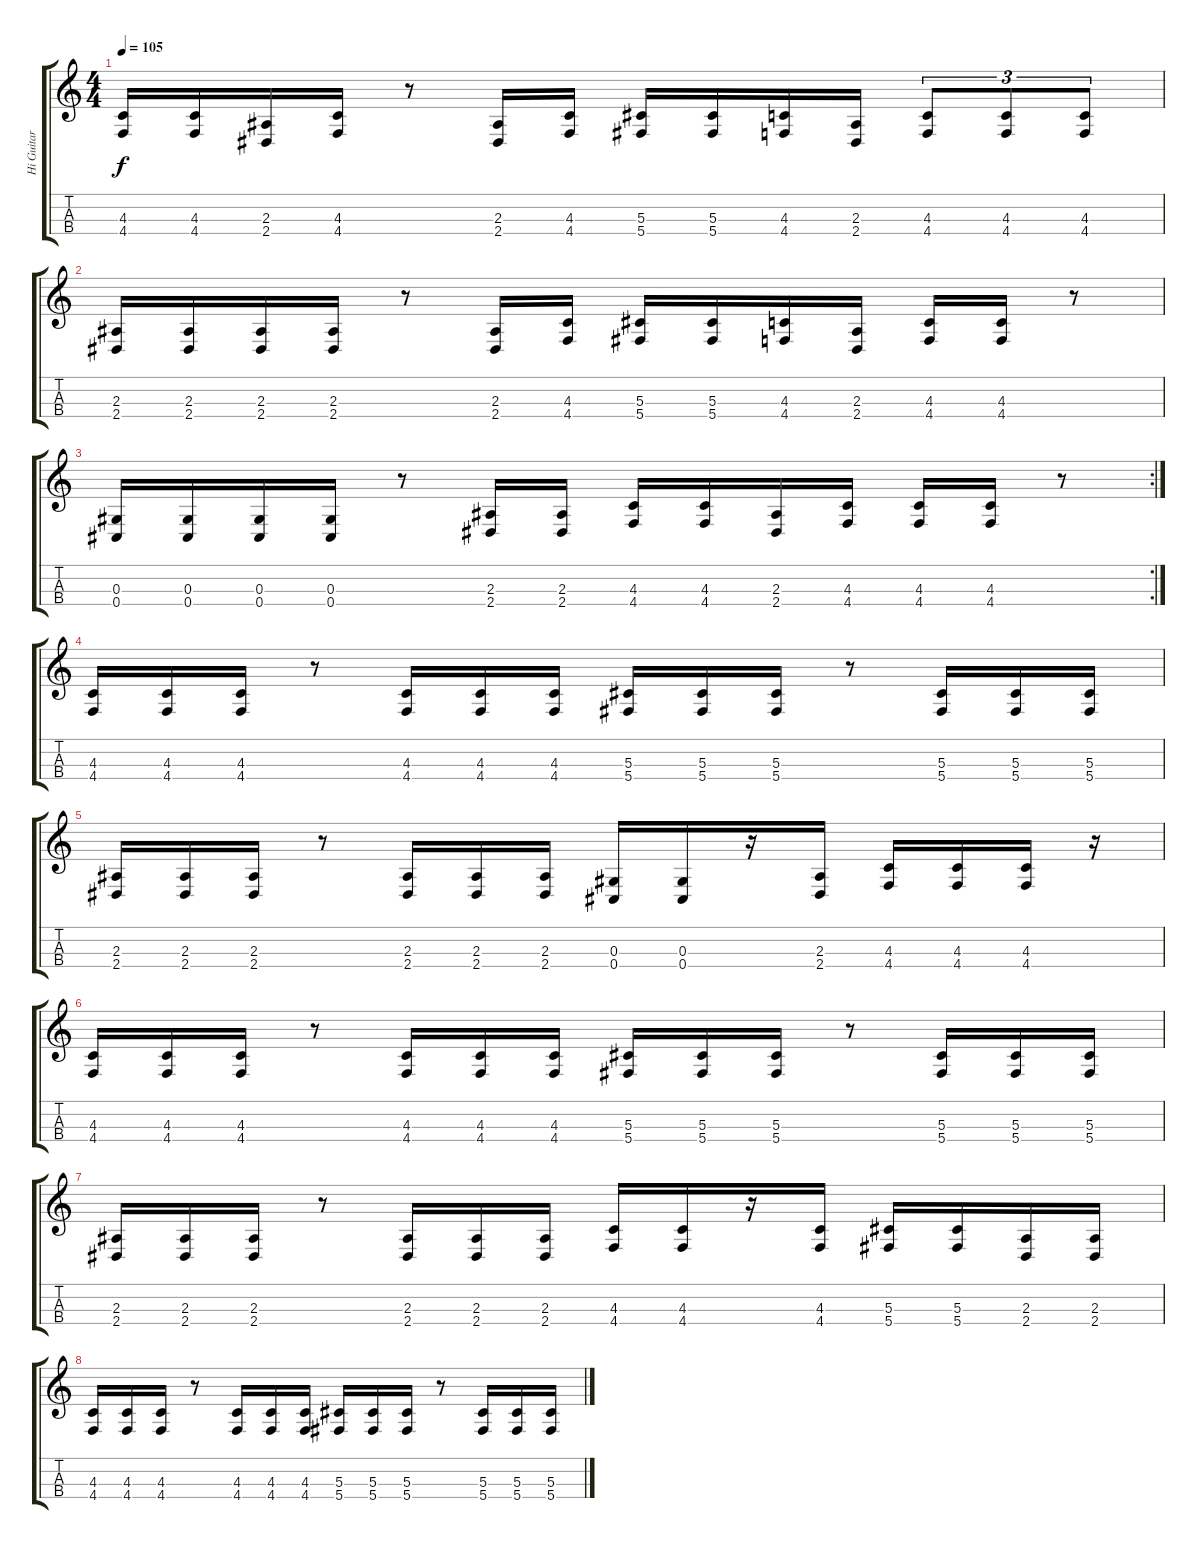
\track ("Hi Guitar" "Hi Guitar") {instrument distortionguitar}
\staff {score tabs}
\tuning (Gb3 Db3 Ab2 Db2) {hide}
\ts (4 4)
\tempo 105
\clef g2
\ks c
(4.3 4.4).16{dy f} (4.3 4.4).16 (2.3 2.4).16 (4.3 4.4).16 r.8 (2.3 2.4).16 (4.3 4.4).16 (5.3 5.4).16 (5.3 5.4).16 (4.3 4.4).16 (2.3 2.4).16 (4.3 4.4).8{tu (3 2)} (4.3 4.4).8{tu (3 2)} (4.3 4.4).8{tu (3 2)} |
(2.3 2.4).16 (2.3 2.4).16 (2.3 2.4).16 (2.3 2.4).16 r.8 (2.3 2.4).16 (4.3 4.4).16 (5.3 5.4).16 (5.3 5.4).16 (4.3 4.4).16 (2.3 2.4).16 (4.3 4.4).16 (4.3 4.4).16 r.8 |
\rc 2
(0.3 0.4).16 (0.3 0.4).16 (0.3 0.4).16 (0.3 0.4).16 r.8 (2.3 2.4).16 (2.3 2.4).16 (4.3 4.4).16 (4.3 4.4).16 (2.3 2.4).16 (4.3 4.4).16 (4.3 4.4).16 (4.3 4.4).16 r.8 |
(4.3 4.4).16 (4.3 4.4).16 (4.3 4.4).16 r.8 (4.3 4.4).16 (4.3 4.4).16 (4.3 4.4).16 (5.3 5.4).16 (5.3 5.4).16 (5.3 5.4).16 r.8 (5.3 5.4).16 (5.3 5.4).16 (5.3 5.4).16 |
(2.3 2.4).16 (2.3 2.4).16 (2.3 2.4).16 r.8 (2.3 2.4).16 (2.3 2.4).16 (2.3 2.4).16 (0.3 0.4).16 (0.3 0.4).16 r.16 (2.3 2.4).16 (4.3 4.4).16 (4.3 4.4).16 (4.3 4.4).16 r.16 |
(4.3 4.4).16 (4.3 4.4).16 (4.3 4.4).16 r.8 (4.3 4.4).16 (4.3 4.4).16 (4.3 4.4).16 (5.3 5.4).16 (5.3 5.4).16 (5.3 5.4).16 r.8 (5.3 5.4).16 (5.3 5.4).16 (5.3 5.4).16 |
(2.3 2.4).16 (2.3 2.4).16 (2.3 2.4).16 r.8 (2.3 2.4).16 (2.3 2.4).16 (2.3 2.4).16 (4.3 4.4).16 (4.3 4.4).16 r.16 (4.3 4.4).16 (5.3 5.4).16 (5.3 5.4).16 (2.3 2.4).16 (2.3 2.4).16 |
(4.3 4.4).16 (4.3 4.4).16 (4.3 4.4).16 r.8 (4.3 4.4).16 (4.3 4.4).16 (4.3 4.4).16 (5.3 5.4).16 (5.3 5.4).16 (5.3 5.4).16 r.8 (5.3 5.4).16 (5.3 5.4).16 (5.3 5.4).16
